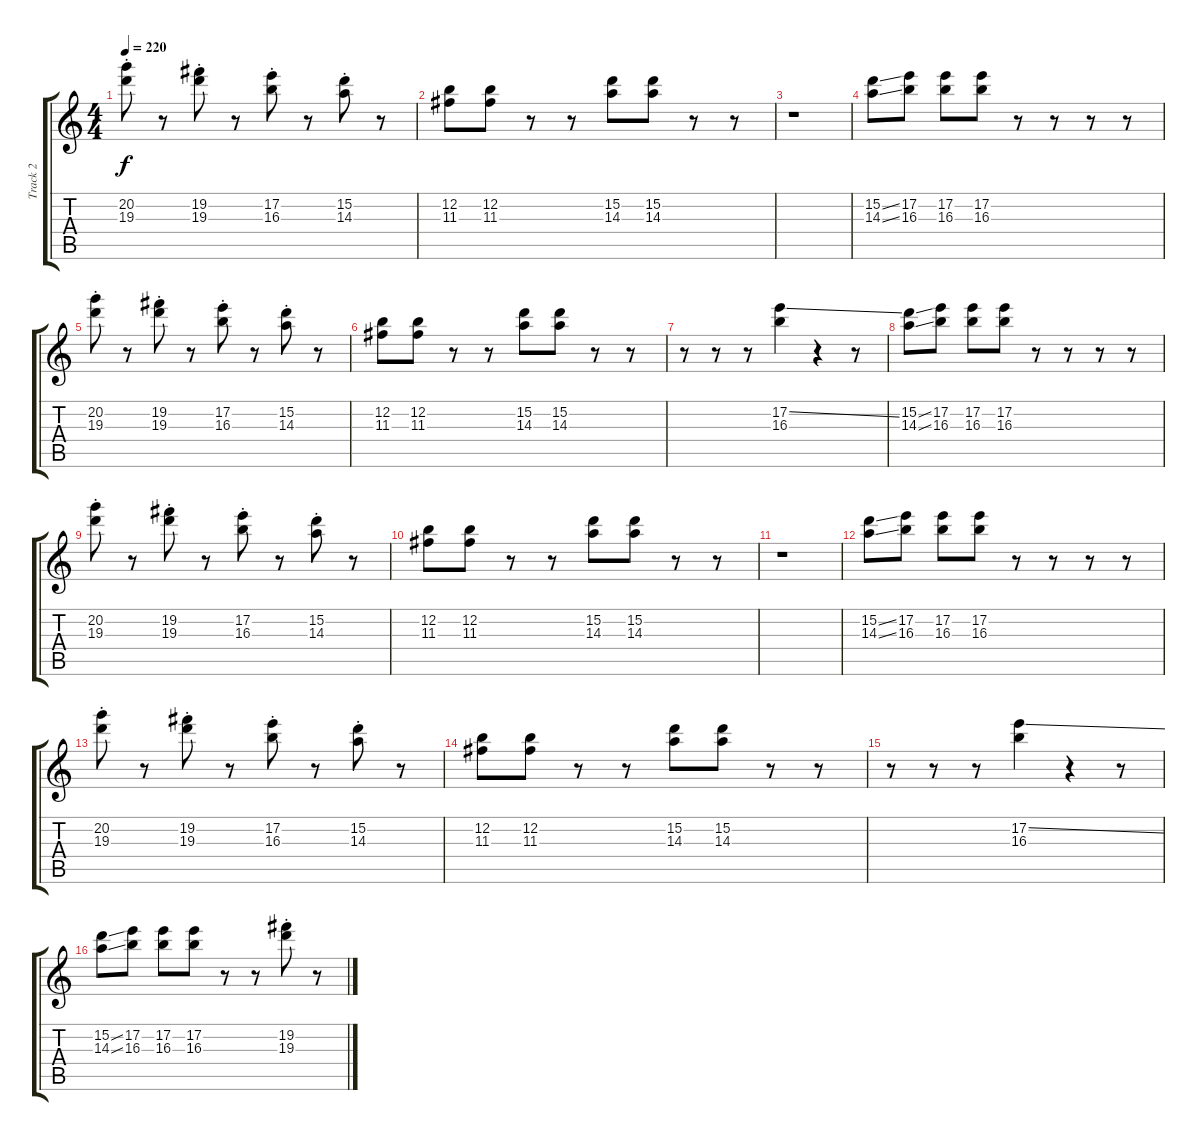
\track ("Track 2" "Track 2") {instrument acousticguitarsteel}
\staff {score tabs}
\tuning (E4 B3 G3 D3 A2 E2) {hide}
\ts (4 4)
\tempo 220
\clef g2
\ks c
(20.2 19.3{st}).8{dy f} r.8 (19.2 19.3{st}).8 r.8 (17.2 16.3{st}).8 r.8 (15.2 14.3{st}).8 r.8 |
(12.2 11.3).8 (12.2 11.3).8 r.8 r.8 (15.2 14.3).8 (15.2 14.3).8 r.8 r.8 |
r.1 |
(15.2{ss} 14.3{ss}).8 (17.2 16.3).8 (17.2 16.3).8 (17.2 16.3).8 r.8 r.8 r.8 r.8 |
(20.2 19.3{st}).8 r.8 (19.2 19.3{st}).8 r.8 (17.2 16.3{st}).8 r.8 (15.2 14.3{st}).8 r.8 |
(12.2 11.3).8 (12.2 11.3).8 r.8 r.8 (15.2 14.3).8 (15.2 14.3).8 r.8 r.8 |
r.8 r.8 r.8 (17.2{ss} 16.3).4 r.4 r.8 |
(15.2{ss} 14.3{ss}).8 (17.2 16.3).8 (17.2 16.3).8 (17.2 16.3).8 r.8 r.8 r.8 r.8 |
(20.2 19.3{st}).8 r.8 (19.2 19.3{st}).8 r.8 (17.2 16.3{st}).8 r.8 (15.2 14.3{st}).8 r.8 |
(12.2 11.3).8 (12.2 11.3).8 r.8 r.8 (15.2 14.3).8 (15.2 14.3).8 r.8 r.8 |
r.1 |
(15.2{ss} 14.3{ss}).8 (17.2 16.3).8 (17.2 16.3).8 (17.2 16.3).8 r.8 r.8 r.8 r.8 |
(20.2 19.3{st}).8 r.8 (19.2 19.3{st}).8 r.8 (17.2 16.3{st}).8 r.8 (15.2 14.3{st}).8 r.8 |
(12.2 11.3).8 (12.2 11.3).8 r.8 r.8 (15.2 14.3).8 (15.2 14.3).8 r.8 r.8 |
r.8 r.8 r.8 (17.2{ss} 16.3).4 r.4 r.8 |
(15.2{ss} 14.3{ss}).8 (17.2 16.3).8 (17.2 16.3).8 (17.2 16.3).8 r.8 r.8 (19.2 19.3{st}).8 r.8
